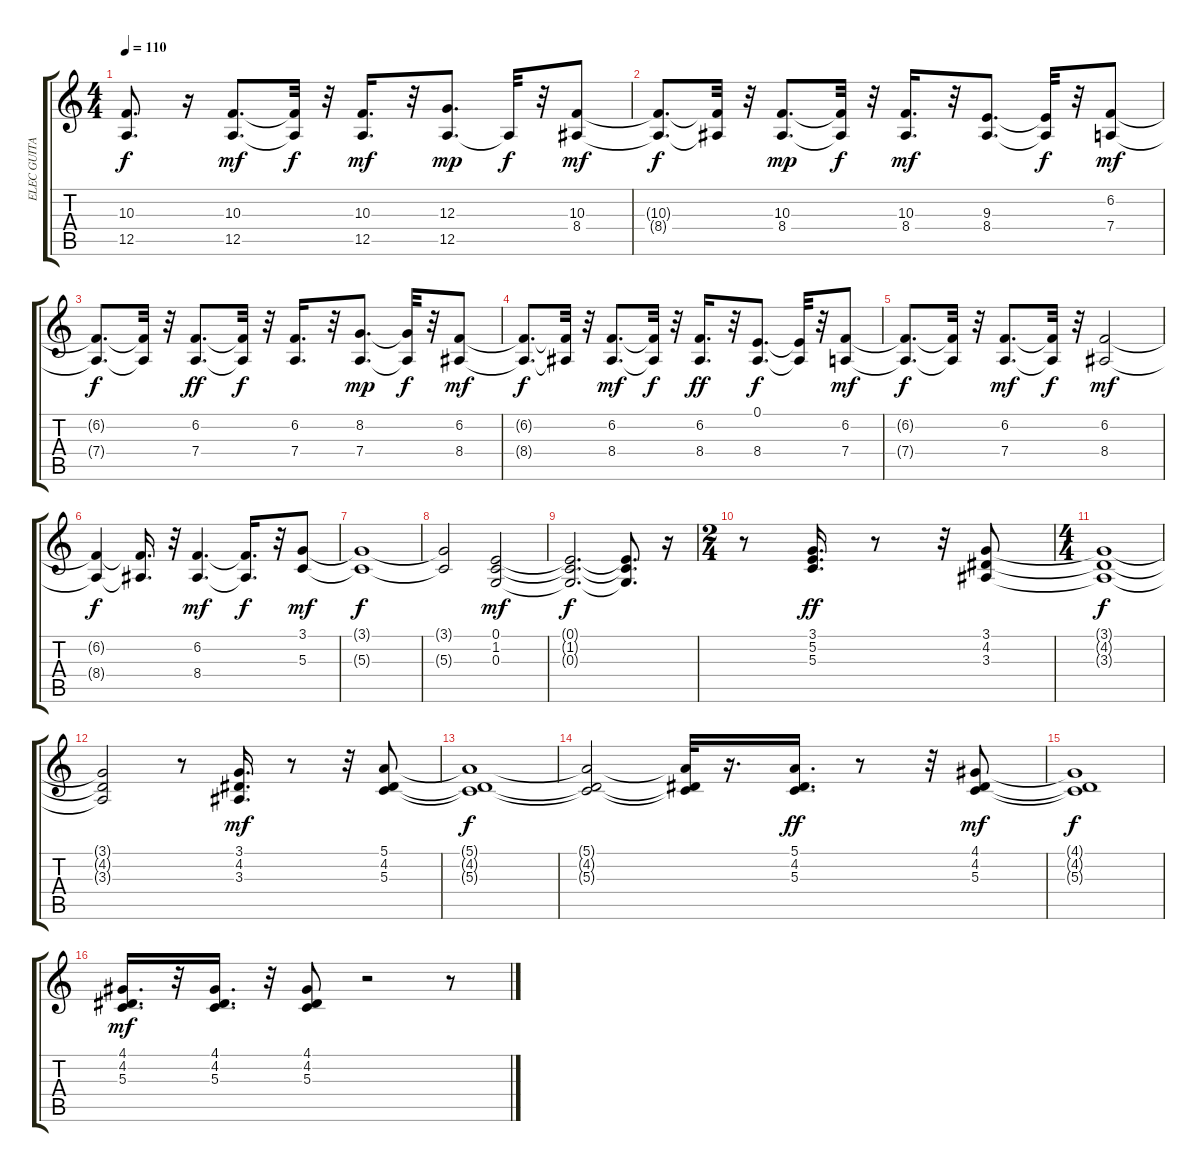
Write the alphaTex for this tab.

\track ("ELEC GUITAR" "ELEC GUITA") {solo instrument lead8bassandlead}
\staff {score tabs}
\tuning (E4 B3 G3 D3 A2 E2) {hide}
\ts (4 4)
\tempo 110
\clef g2
\ks c
(10.3{t} 12.5{t}).8{d dy f} r.16 (10.3 12.5).8{d dy mf} (10.3{t} 12.5{t}).32{dy f} r.32 (10.3 12.5).16{d dy mf} r.32 (12.3 12.5).8{d dy mp} 12.5{t}.32{dy f} r.32 (10.3 8.4).8{dy mf} |
(10.3{t} 8.4{t}).8{d dy f} (10.3{t} 8.4{t}).32 r.32 (10.3 8.4).8{d dy mp} (10.3{t} 8.4{t}).32{dy f} r.32 (10.3 8.4).16{d dy mf} r.32 (9.3 8.4).8{d} (9.3{t} 8.4{t}).32{dy f} r.32 (6.2 7.4).8{dy mf} |
(6.2{t} 7.4{t}).8{d dy f} (6.2{t} 7.4{t}).32 r.32 (6.2 7.4).8{d dy ff} (6.2{t} 7.4{t}).32{dy f} r.32 (6.2 7.4).16{d} r.32 (8.2 7.4).8{d dy mp} (8.2{t} 7.4{t}).32{dy f} r.32 (6.2 8.4).8{dy mf} |
(6.2{t} 8.4{t}).8{d dy f} (6.2{t} 8.4{t}).32 r.32 (6.2 8.4).8{d dy mf} (6.2{t} 8.4{t}).32{dy f} r.32 (6.2 8.4).16{d dy ff} r.32 (0.1 8.4).8{d dy f} (0.1{t} 8.4{t}).32 r.32 (6.2 7.4).8{dy mf} |
(6.2{t} 7.4{t}).8{d dy f} (6.2{t} 7.4{t}).32 r.32 (6.2 7.4).8{d dy mf} (6.2{t} 7.4{t}).32{dy f} r.32 (6.2 8.4).2{dy mf} |
(6.2{t} 8.4{t}).4{dy f} (6.2{t} 8.4{t}).16{d} r.32 (6.2 8.4).4{d dy mf} (6.2{t} 8.4{t}).16{d dy f} r.32 (3.1 5.3).8{dy mf} |
(3.1{t} 5.3{t}).1{dy f} |
(3.1{t} 5.3{t}).2 (0.1 1.2 0.3).2{dy mf} |
(0.1{t} 1.2{t} 0.3{t}).2{d dy f} (0.1{t} 1.2{t} 0.3{t}).8{d} r.16 |
\ts (2 4)
r.8 (3.1 5.2 5.3).16{d dy ff} r.8 r.32 (3.1 4.2 3.3).8 |
\ts (4 4)
(3.1{t} 4.2{t} 3.3{t}).1{dy f} |
(3.1{t} 4.2{t} 3.3{t}).2 r.8 (3.1 4.2 3.3).16{d dy mf} r.8 r.32 (5.1 4.2 5.3).8 |
(5.1{t} 4.2{t} 5.3{t}).1{dy f} |
(5.1{t} 4.2{t} 5.3{t}).2 (5.1{t} 4.2{t} 5.3{t}).32 r.16{d} (5.1 4.2 5.3).16{d dy ff} r.8 r.32 (4.1 4.2 5.3).8{dy mf} |
(4.1{t} 4.2{t} 5.3{t}).1{dy f} |
(4.1 4.2 5.3).16{d dy mf} r.32 (4.1 4.2 5.3).16{d} r.32 (4.1 4.2 5.3).8 r.2 r.8
